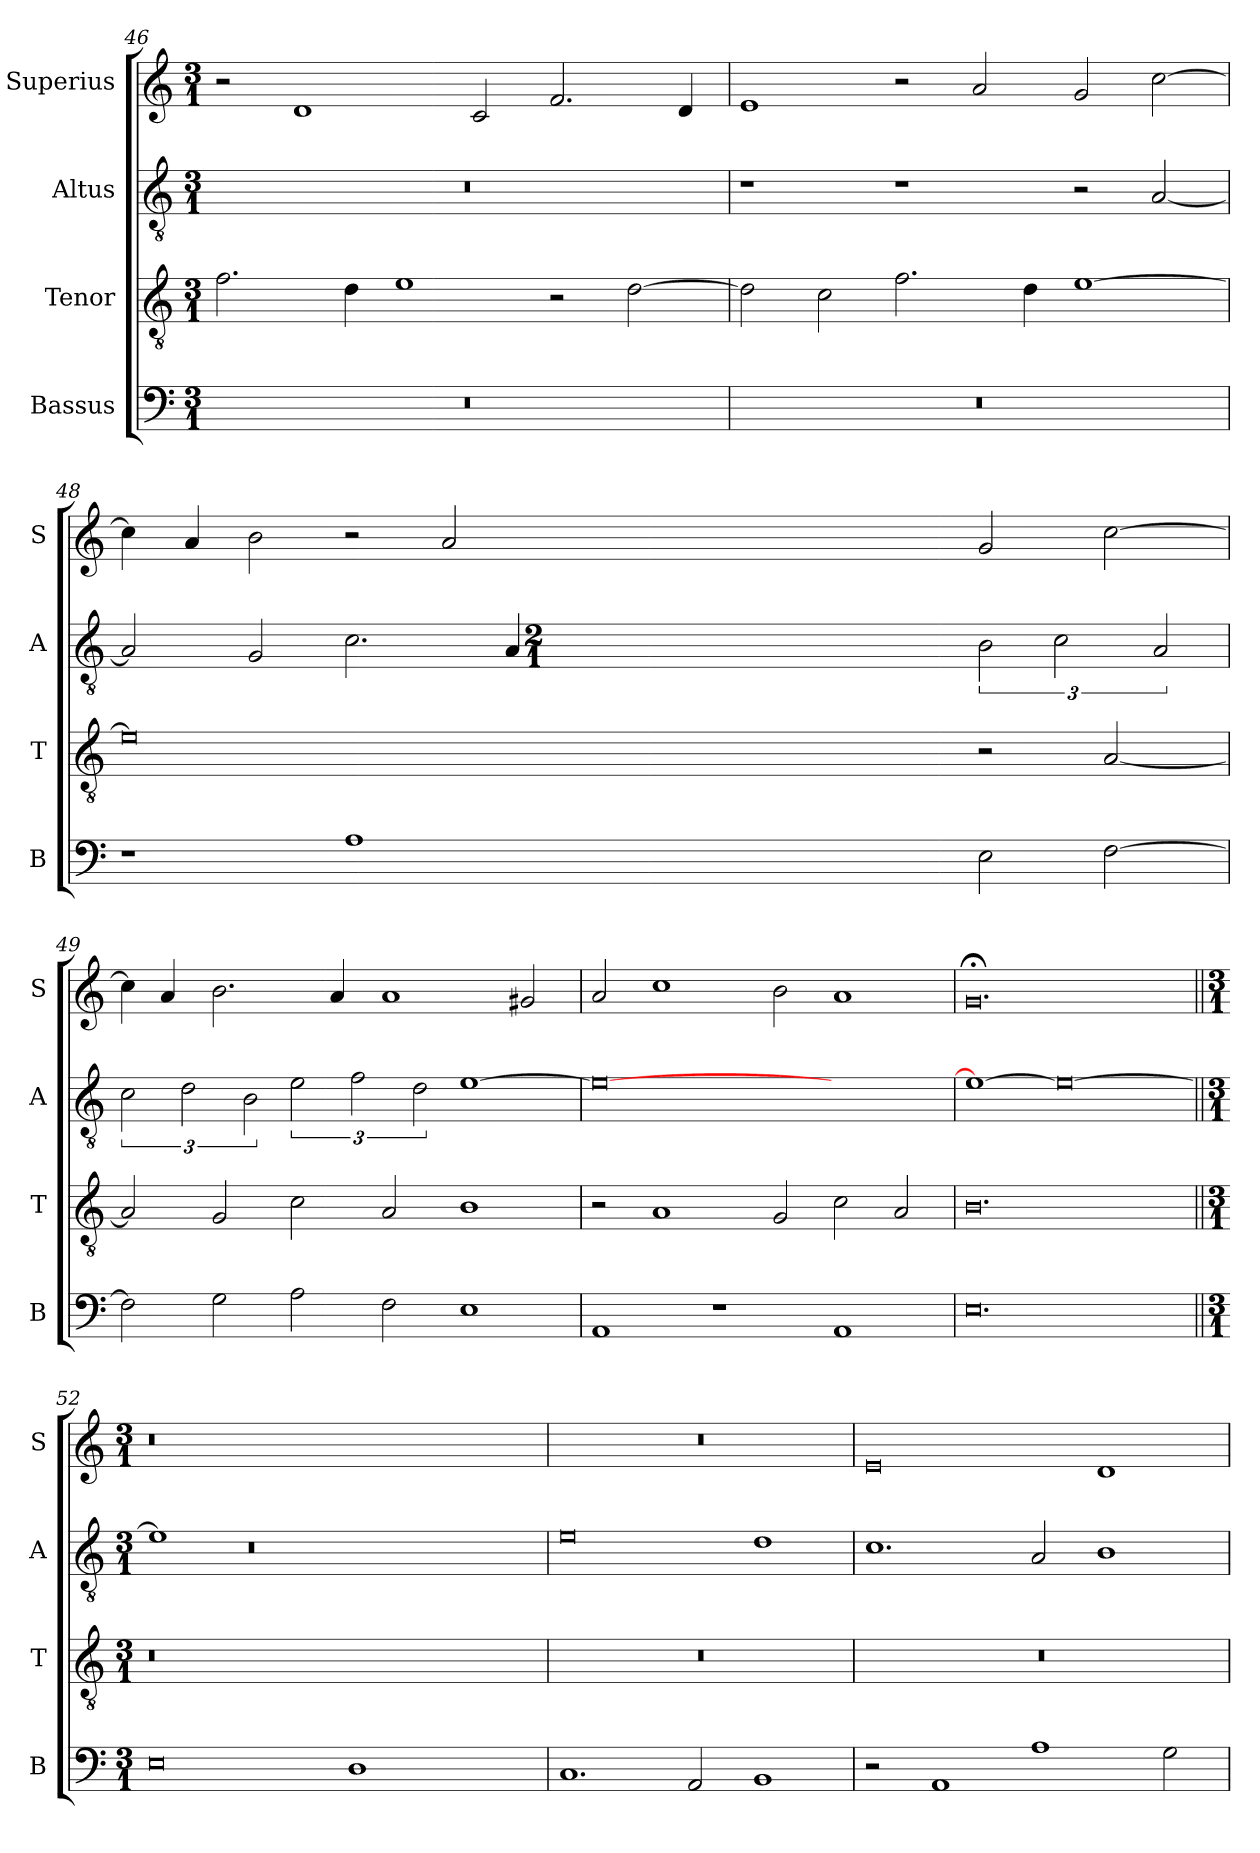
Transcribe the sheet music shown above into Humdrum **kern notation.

**kern	**kern	**kern	**kern
*part4	*part3	*part2	*part1
*staff4	*staff3	*staff2	*staff1
*I"Bassus	*I"Tenor	*I"Altus	*I"Superius
*I'B	*I'T	*I'A	*I'S
*clefF4	*clefGv2	*clefGv2	*clefG2
*k[]	*k[]	*k[]	*k[]
*M3/1	*M3/1	*M3/1	*M3/1
=46	=46	=46	=46
0.r	2.f\	0.r	2r
.	.	.	1d
.	4d\	.	.
.	1e	.	.
.	.	.	2c/
.	2r	.	2.f/
.	[2d\	.	.
.	.	.	4d/
=47	=47	=47	=47
0.r	2d\]	1r	1e
.	2c\	.	.
.	2.f\	1r	2r
.	.	.	2a/
.	4d\	.	.
.	[1e	2r	2g/
.	.	[2A/	[2cc\
=48	=48	=48	=48
1r	0e]	2A/]	4cc\]
.	.	.	4a/
.	.	2G/	2b\
1A	.	2.c\	2r
.	.	.	2a/
.	.	4A/	.
*	*	*M2/1	*
2E\	2r	3B\	2g/
.	.	3c\	.
[2F\	[2A/	.	[2cc\
.	.	3A/	.
=49	=49	=49	=49
2F\]	2A/]	3c\	4cc\]
.	.	.	4a/
.	.	3d\	.
2G\	2G/	.	2.b\
.	.	3B\	.
2A\	2c\	3e\	.
.	.	.	4a/
.	.	3f\	.
2F\	2A/	.	1a
.	.	3d\	.
1E	1B	[1e	.
.	.	.	2g#X/
=50	=50	=50	=50
1AA	2r	0e_	2a/
.	1A	.	1cc
1r	.	.	.
.	2G/	.	2b\
1AA	2c\	1ryy	1a
.	2A/	.	.
=51	=51	=51	=51
0.E	0.B	1e_	0.g;<
.	.	0e_	.
!!LO:LB:g=z
=52||	=52||	=52||	=52||
*M3/1	*M3/1	*M3/1	*M3/1
0E	0.r	1e]	0.r
.	.	0.r	.
1D	.	.	.
1ryy	1ryy	.	1ryy
=53	=53	=53	=53
1.C	0.r	0e	0.r
2AA/	.	.	.
1BB	.	1d	.
=54	=54	=54	=54
2r	0.r	1.c	0e
1AA	.	.	.
1A	.	2A/	.
.	.	1B	1d
2G\	.	.	.
=	=	=	=
*-	*-	*-	*-
